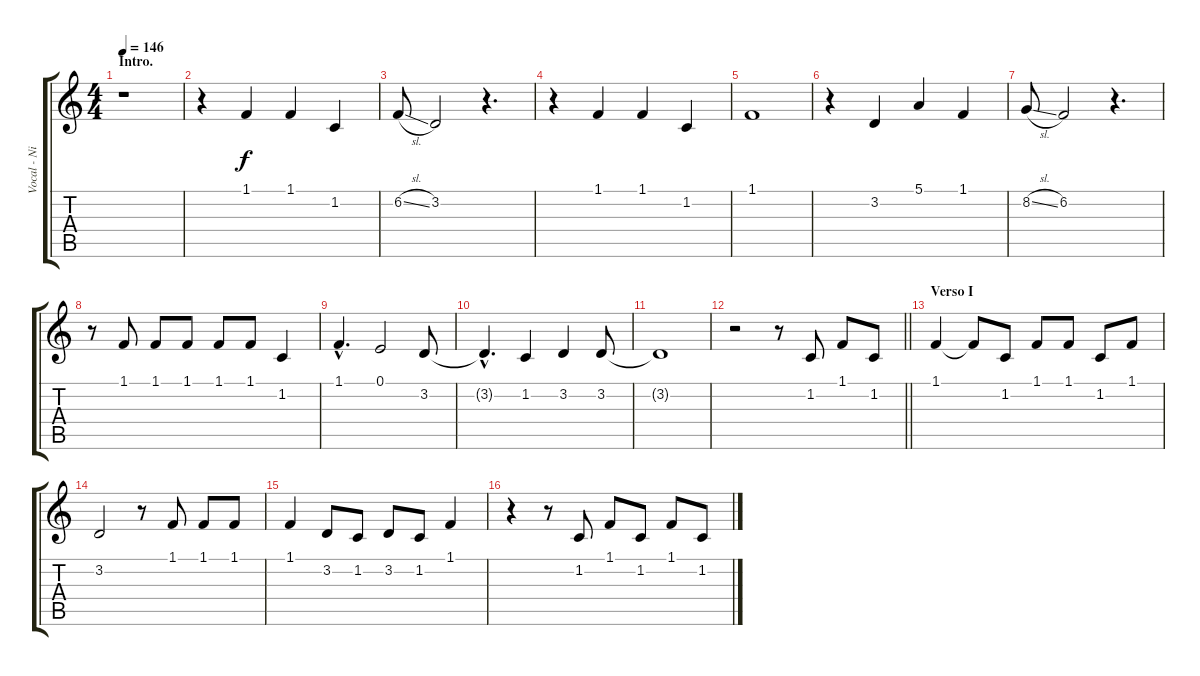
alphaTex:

\track ("Vocal - Nikola" "Vocal - Ni") {instrument flute}
\staff {score tabs}
\tuning (E4 B3 G3 D3 A2 E2) {hide}
\ts (4 4)
\section ("" "Intro.")
\tempo 146
\clef g2
\ks c
r.1{dy f instrument flute} |
r.4 1.1.4 1.1.4 1.2.4 |
6.2{sl}.8 3.2.2 r.4{d} |
r.4 1.1.4 1.1.4 1.2.4 |
1.1.1 |
r.4 3.2.4 5.1.4 1.1.4 |
8.2{sl}.8 6.2.2 r.4{d} |
r.8 1.1.8 1.1.8 1.1.8 1.1.8 1.1.8 1.2.4 |
1.1{hac}.4{d} 0.1.2 3.2.8 |
3.2{hac t}.4{d} 1.2.4 3.2.4 3.2.8 |
3.2{t}.1 |
\barLineRight lightlight
r.2 r.8 1.2.8 1.1.8 1.2.8 |
\section ("" "Verso I")
1.1.4 1.1{t}.8 1.2.8 1.1.8 1.1.8 1.2.8 1.1.8 |
3.2.2 r.8 1.1.8 1.1.8 1.1.8 |
1.1.4 3.2.8 1.2.8 3.2.8 1.2.8 1.1.4 |
r.4 r.8 1.2.8 1.1.8 1.2.8 1.1.8 1.2.8
